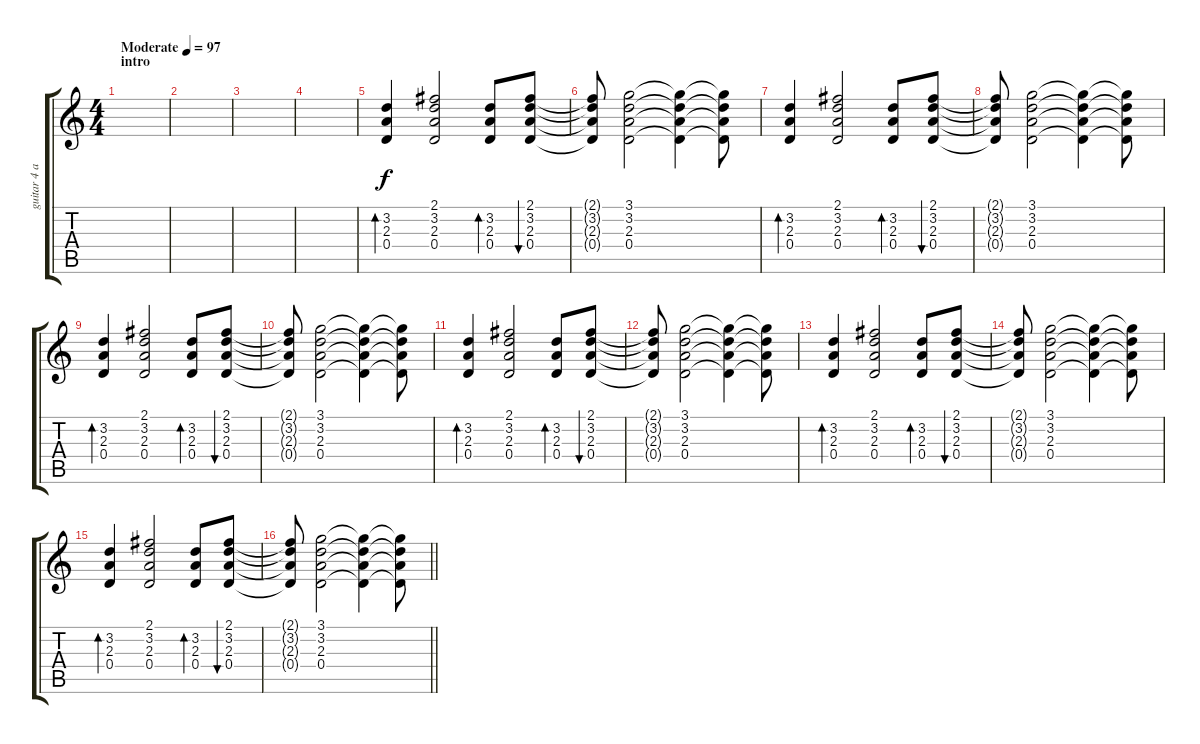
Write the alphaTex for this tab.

\track ("guitar 4 acoustic" "guitar 4 a") {instrument acousticguitarsteel}
\staff {score tabs}
\tuning (E4 B3 G3 D3 A2 E2) {hide}
\ts (4 4)
\section ("" "intro")
\tempo (97 "Moderate")
\clef g2
\ks c
|
|
|
|
(3.2 2.3 0.4).4{bd 120} (2.1 3.2 2.3 0.4).2 (3.2 2.3 0.4).8{bd 120} (2.1 3.2 2.3 0.4).8{bu 120} |
(2.1{t} 3.2{t} 2.3{t} 0.4{t}).8 (3.1 3.2 2.3 0.4).2 (3.1{t} 3.2{t} 2.3{t} 0.4{t}).4 (3.1{t} 3.2{t} 2.3{t} 0.4{t}).8 |
(3.2 2.3 0.4).4{bd 120} (2.1 3.2 2.3 0.4).2 (3.2 2.3 0.4).8{bd 120} (2.1 3.2 2.3 0.4).8{bu 120} |
(2.1{t} 3.2{t} 2.3{t} 0.4{t}).8 (3.1 3.2 2.3 0.4).2 (3.1{t} 3.2{t} 2.3{t} 0.4{t}).4 (3.1{t} 3.2{t} 2.3{t} 0.4{t}).8 |
(3.2 2.3 0.4).4{bd 120} (2.1 3.2 2.3 0.4).2 (3.2 2.3 0.4).8{bd 120} (2.1 3.2 2.3 0.4).8{bu 120} |
(2.1{t} 3.2{t} 2.3{t} 0.4{t}).8 (3.1 3.2 2.3 0.4).2 (3.1{t} 3.2{t} 2.3{t} 0.4{t}).4 (3.1{t} 3.2{t} 2.3{t} 0.4{t}).8 |
(3.2 2.3 0.4).4{bd 120} (2.1 3.2 2.3 0.4).2 (3.2 2.3 0.4).8{bd 120} (2.1 3.2 2.3 0.4).8{bu 120} |
(2.1{t} 3.2{t} 2.3{t} 0.4{t}).8 (3.1 3.2 2.3 0.4).2 (3.1{t} 3.2{t} 2.3{t} 0.4{t}).4 (3.1{t} 3.2{t} 2.3{t} 0.4{t}).8 |
(3.2 2.3 0.4).4{bd 120} (2.1 3.2 2.3 0.4).2 (3.2 2.3 0.4).8{bd 120} (2.1 3.2 2.3 0.4).8{bu 120} |
(2.1{t} 3.2{t} 2.3{t} 0.4{t}).8 (3.1 3.2 2.3 0.4).2 (3.1{t} 3.2{t} 2.3{t} 0.4{t}).4 (3.1{t} 3.2{t} 2.3{t} 0.4{t}).8 |
(3.2 2.3 0.4).4{bd 120} (2.1 3.2 2.3 0.4).2 (3.2 2.3 0.4).8{bd 120} (2.1 3.2 2.3 0.4).8{bu 120} |
\barLineRight lightlight
(2.1{t} 3.2{t} 2.3{t} 0.4{t}).8 (3.1 3.2 2.3 0.4).2 (3.1{t} 3.2{t} 2.3{t} 0.4{t}).4 (3.1{t} 3.2{t} 2.3{t} 0.4{t}).8
